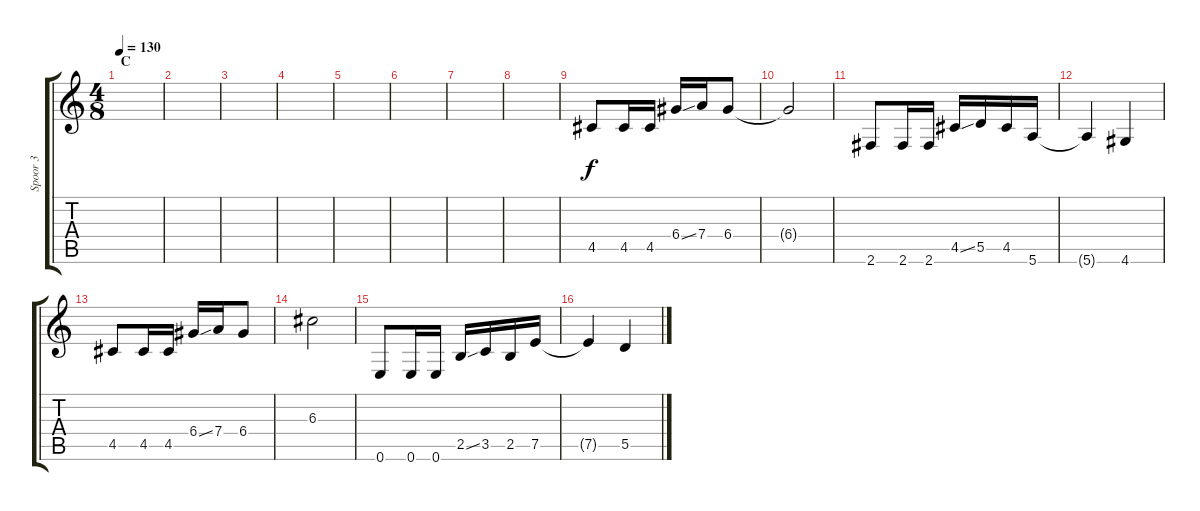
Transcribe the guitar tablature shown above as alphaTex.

\track ("Spoor 3" "Spoor 3") {instrument overdrivenguitar}
\staff {score tabs}
\tuning (E4 B3 G3 D3 A2 E2) {hide}
\ts (4 8)
\section ("" "C")
\tempo 130
\clef g2
\ks c
|
|
|
|
|
|
|
|
4.5.8{volume 16} 4.5.16 4.5.16 6.4{ss}.16 7.4.16 6.4.8 |
6.4{t}.2 |
2.6.8 2.6.16 2.6.16 4.5{ss}.16 5.5.16 4.5.16 5.6.16 |
5.6{t}.4 4.6.4 |
4.5.8 4.5.16 4.5.16 6.4{ss}.16 7.4.16 6.4.8 |
6.3.2 |
0.6.8 0.6.16 0.6.16 2.5{ss}.16 3.5.16 2.5.16 7.5.16 |
7.5{t}.4 5.5.4
